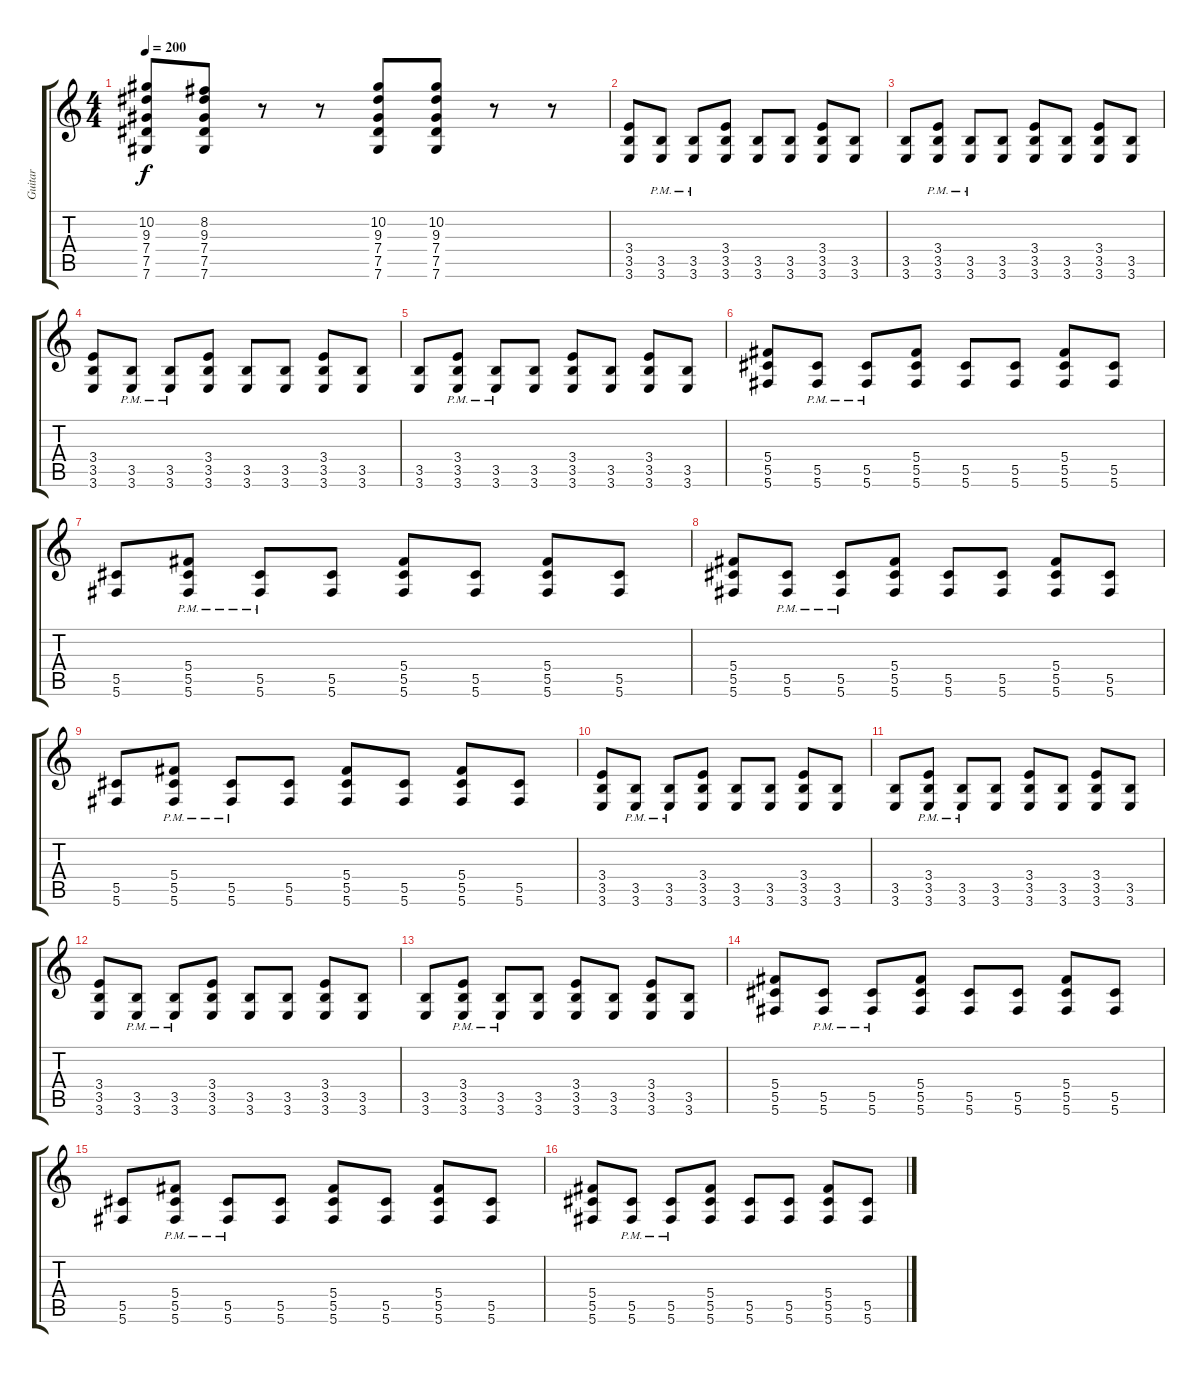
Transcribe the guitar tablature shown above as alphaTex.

\track ("Guitar" "Guitar") {instrument distortionguitar}
\staff {score tabs}
\tuning (Eb4 Bb3 Gb3 Db3 Ab2 Db2) {hide}
\ts (4 4)
\tempo 200
\clef g2
\ks c
(10.2 9.3 7.4 7.5 7.6).8{dy f} (8.2 9.3 7.4 7.5 7.6).8 r.8 r.8 (10.2 9.3 7.4 7.5 7.6).8 (10.2 9.3 7.4 7.5 7.6).8 r.8 r.8 |
(3.4 3.5 3.6).8 (3.5{pm} 3.6).8 (3.5{pm} 3.6).8 (3.4 3.5 3.6).8 (3.5 3.6).8 (3.5 3.6).8 (3.4 3.5 3.6).8 (3.5 3.6).8 |
(3.5 3.6).8 (3.4 3.5{pm} 3.6).8 (3.5{pm} 3.6).8 (3.5 3.6).8 (3.4 3.5 3.6).8 (3.5 3.6).8 (3.4 3.5 3.6).8 (3.5 3.6).8 |
(3.4 3.5 3.6).8 (3.5{pm} 3.6).8 (3.5{pm} 3.6).8 (3.4 3.5 3.6).8 (3.5 3.6).8 (3.5 3.6).8 (3.4 3.5 3.6).8 (3.5 3.6).8 |
(3.5 3.6).8 (3.4 3.5{pm} 3.6).8 (3.5{pm} 3.6).8 (3.5 3.6).8 (3.4 3.5 3.6).8 (3.5 3.6).8 (3.4 3.5 3.6).8 (3.5 3.6).8 |
(5.4 5.5 5.6).8 (5.5{pm} 5.6).8 (5.5{pm} 5.6).8 (5.4 5.5 5.6).8 (5.5 5.6).8 (5.5 5.6).8 (5.4 5.5 5.6).8 (5.5 5.6).8 |
(5.5 5.6).8 (5.4 5.5{pm} 5.6).8 (5.5{pm} 5.6).8 (5.5 5.6).8 (5.4 5.5 5.6).8 (5.5 5.6).8 (5.4 5.5 5.6).8 (5.5 5.6).8 |
(5.4 5.5 5.6).8 (5.5{pm} 5.6).8 (5.5{pm} 5.6).8 (5.4 5.5 5.6).8 (5.5 5.6).8 (5.5 5.6).8 (5.4 5.5 5.6).8 (5.5 5.6).8 |
(5.5 5.6).8 (5.4 5.5{pm} 5.6).8 (5.5{pm} 5.6).8 (5.5 5.6).8 (5.4 5.5 5.6).8 (5.5 5.6).8 (5.4 5.5 5.6).8 (5.5 5.6).8 |
(3.4 3.5 3.6).8 (3.5{pm} 3.6).8 (3.5{pm} 3.6).8 (3.4 3.5 3.6).8 (3.5 3.6).8 (3.5 3.6).8 (3.4 3.5 3.6).8 (3.5 3.6).8 |
(3.5 3.6).8 (3.4 3.5{pm} 3.6).8 (3.5{pm} 3.6).8 (3.5 3.6).8 (3.4 3.5 3.6).8 (3.5 3.6).8 (3.4 3.5 3.6).8 (3.5 3.6).8 |
(3.4 3.5 3.6).8 (3.5{pm} 3.6).8 (3.5{pm} 3.6).8 (3.4 3.5 3.6).8 (3.5 3.6).8 (3.5 3.6).8 (3.4 3.5 3.6).8 (3.5 3.6).8 |
(3.5 3.6).8 (3.4 3.5{pm} 3.6).8 (3.5{pm} 3.6).8 (3.5 3.6).8 (3.4 3.5 3.6).8 (3.5 3.6).8 (3.4 3.5 3.6).8 (3.5 3.6).8 |
(5.4 5.5 5.6).8 (5.5{pm} 5.6).8 (5.5{pm} 5.6).8 (5.4 5.5 5.6).8 (5.5 5.6).8 (5.5 5.6).8 (5.4 5.5 5.6).8 (5.5 5.6).8 |
(5.5 5.6).8 (5.4 5.5{pm} 5.6).8 (5.5{pm} 5.6).8 (5.5 5.6).8 (5.4 5.5 5.6).8 (5.5 5.6).8 (5.4 5.5 5.6).8 (5.5 5.6).8 |
(5.4 5.5 5.6).8 (5.5{pm} 5.6).8 (5.5{pm} 5.6).8 (5.4 5.5 5.6).8 (5.5 5.6).8 (5.5 5.6).8 (5.4 5.5 5.6).8 (5.5 5.6).8
